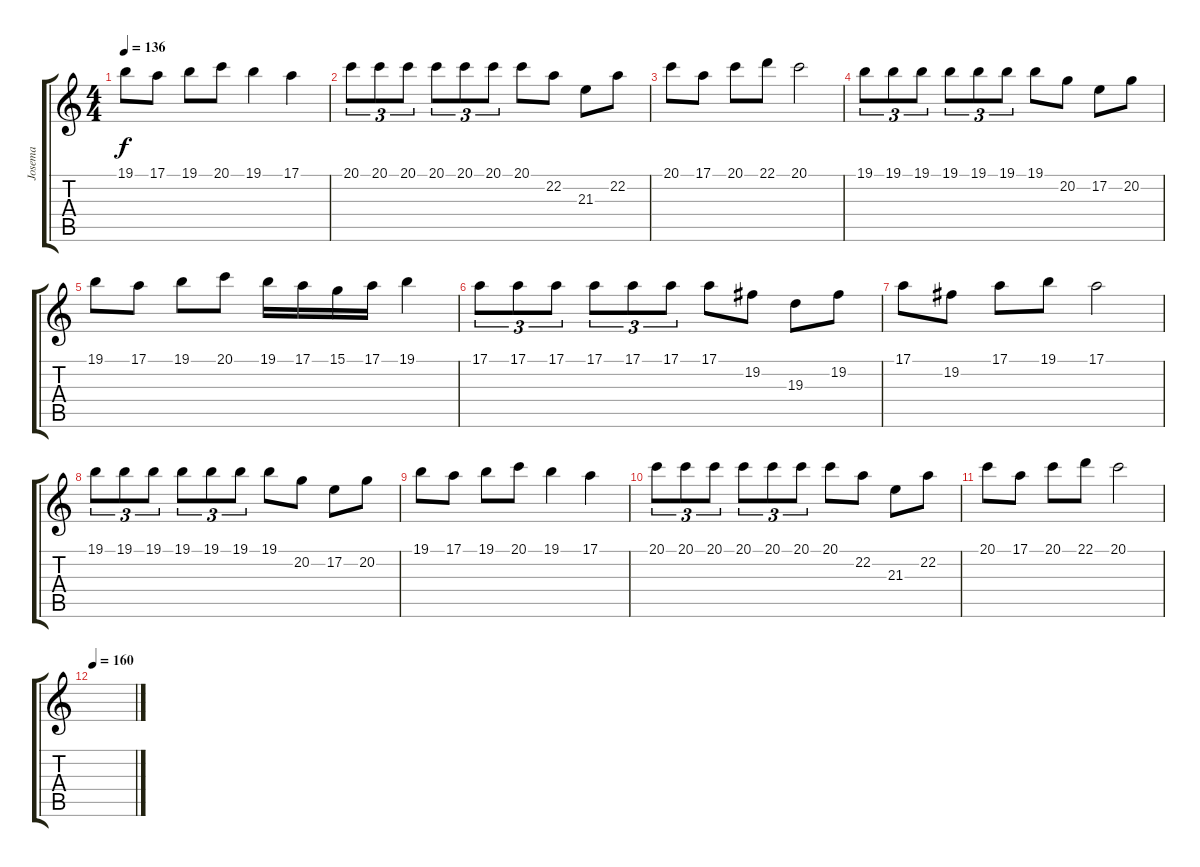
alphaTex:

\track ("Josema" "Josema") {instrument flute}
\staff {score tabs}
\tuning (E4 B3 G3 D3 A2 E2) {hide}
\ts (4 4)
\tempo 136
\clef g2
\ks c
19.1.8{dy f} 17.1.8 19.1.8 20.1.8 19.1.4 17.1.4 |
20.1.8{tu (3 2)} 20.1.8{tu (3 2)} 20.1.8{tu (3 2)} 20.1.8{tu (3 2)} 20.1.8{tu (3 2)} 20.1.8{tu (3 2)} 20.1.8 22.2.8 21.3.8 22.2.8 |
20.1.8 17.1.8 20.1.8 22.1.8 20.1.2 |
19.1.8{tu (3 2)} 19.1.8{tu (3 2)} 19.1.8{tu (3 2)} 19.1.8{tu (3 2)} 19.1.8{tu (3 2)} 19.1.8{tu (3 2)} 19.1.8 20.2.8 17.2.8 20.2.8 |
19.1.8 17.1.8 19.1.8 20.1.8 19.1.16 17.1.16 15.1.16 17.1.16 19.1.4 |
17.1.8{tu (3 2)} 17.1.8{tu (3 2)} 17.1.8{tu (3 2)} 17.1.8{tu (3 2)} 17.1.8{tu (3 2)} 17.1.8{tu (3 2)} 17.1.8 19.2.8 19.3.8 19.2.8 |
17.1.8 19.2.8 17.1.8 19.1.8 17.1.2 |
19.1.8{tu (3 2)} 19.1.8{tu (3 2)} 19.1.8{tu (3 2)} 19.1.8{tu (3 2)} 19.1.8{tu (3 2)} 19.1.8{tu (3 2)} 19.1.8 20.2.8 17.2.8 20.2.8 |
19.1.8 17.1.8 19.1.8 20.1.8 19.1.4 17.1.4 |
20.1.8{tu (3 2)} 20.1.8{tu (3 2)} 20.1.8{tu (3 2)} 20.1.8{tu (3 2)} 20.1.8{tu (3 2)} 20.1.8{tu (3 2)} 20.1.8 22.2.8 21.3.8 22.2.8 |
20.1.8 17.1.8 20.1.8 22.1.8 20.1.2 |
\tempo 160
